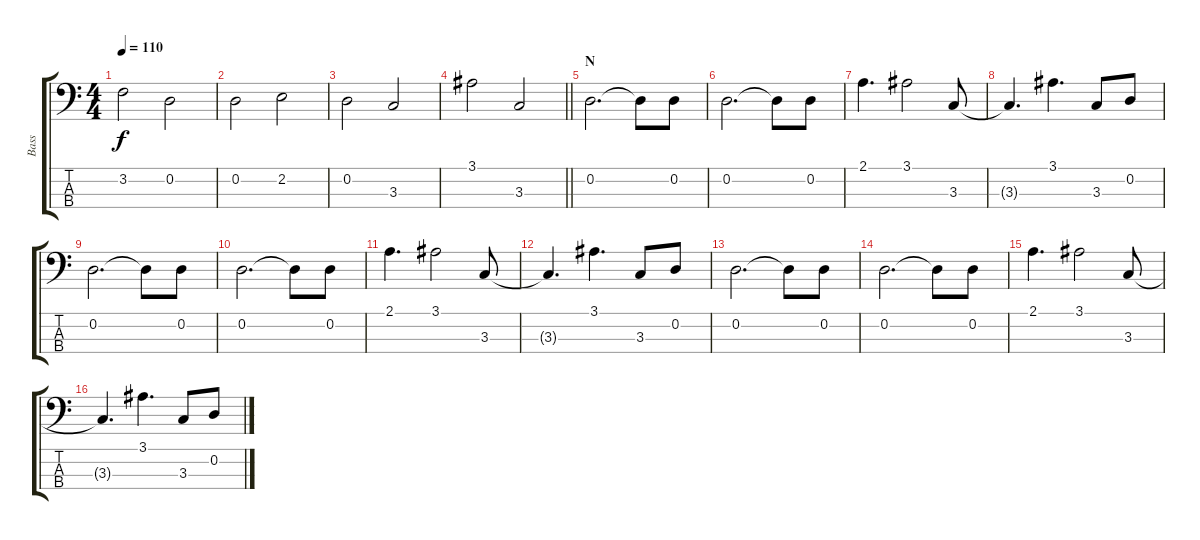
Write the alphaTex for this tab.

\track ("Bass" "Bass") {instrument slapbass1}
\staff {score tabs}
\tuning (G2 D2 A1 E1) {hide}
\ts (4 4)
\tempo 110
\clef f4
\ks c
3.2.2{dy f} 0.2.2 |
0.2.2 2.2.2 |
0.2.2 3.3.2 |
\barLineRight lightlight
3.1.2 3.3.2 |
\section ("" "N")
0.2.2{d} 0.2{t}.8 0.2.8 |
0.2.2{d} 0.2{t}.8 0.2.8 |
2.1.4{d} 3.1.2 3.3.8 |
3.3{t}.4{d} 3.1.4{d} 3.3.8 0.2.8 |
0.2.2{d} 0.2{t}.8 0.2.8 |
0.2.2{d} 0.2{t}.8 0.2.8 |
2.1.4{d} 3.1.2 3.3.8 |
3.3{t}.4{d} 3.1.4{d} 3.3.8 0.2.8 |
0.2.2{d} 0.2{t}.8 0.2.8 |
0.2.2{d} 0.2{t}.8 0.2.8 |
2.1.4{d} 3.1.2 3.3.8 |
3.3{t}.4{d} 3.1.4{d} 3.3.8 0.2.8
